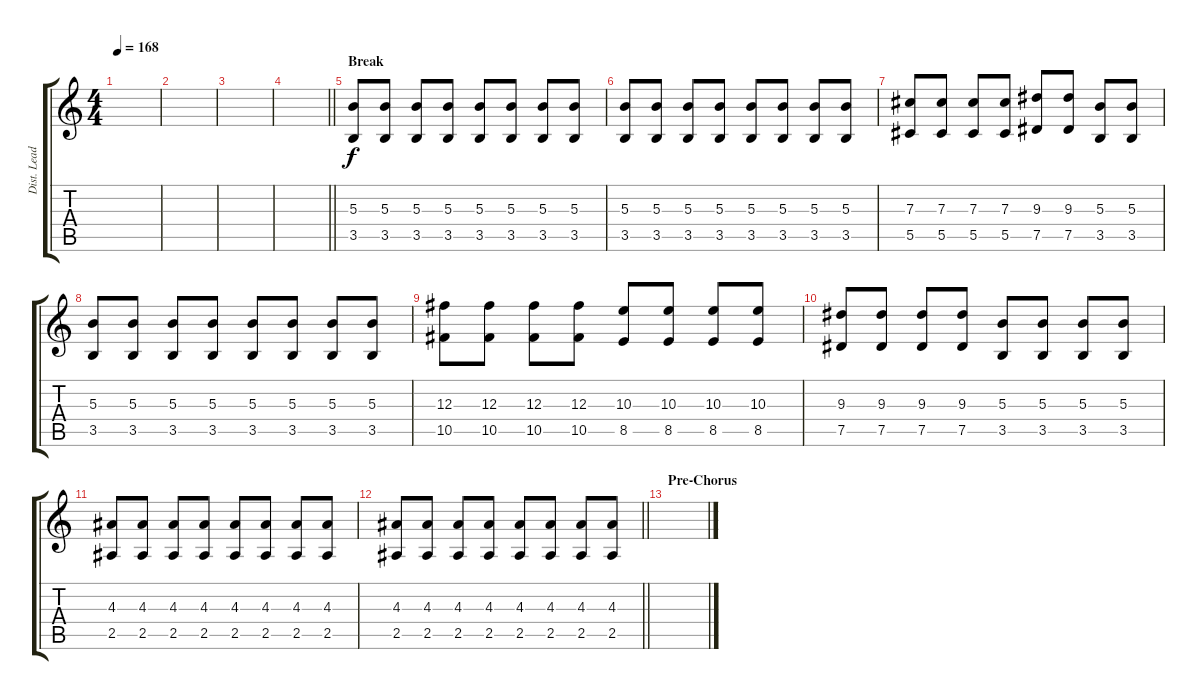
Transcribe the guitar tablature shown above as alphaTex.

\track ("Dist. Lead Guitar" "Dist. Lead") {instrument distortionguitar}
\staff {score tabs}
\tuning (Eb4 Bb3 Gb3 Db3 Ab2 Db2) {hide}
\ts (4 4)
\tempo 168
\clef g2
\ks c
|
|
|
\barLineRight lightlight
|
\section ("" "Break")
(5.3 3.5).8 (5.3 3.5).8 (5.3 3.5).8 (5.3 3.5).8 (5.3 3.5).8 (5.3 3.5).8 (5.3 3.5).8 (5.3 3.5).8 |
(5.3 3.5).8 (5.3 3.5).8 (5.3 3.5).8 (5.3 3.5).8 (5.3 3.5).8 (5.3 3.5).8 (5.3 3.5).8 (5.3 3.5).8 |
(7.3 5.5).8 (7.3 5.5).8 (7.3 5.5).8 (7.3 5.5).8 (9.3 7.5).8 (9.3 7.5).8 (5.3 3.5).8 (5.3 3.5).8 |
(5.3 3.5).8 (5.3 3.5).8 (5.3 3.5).8 (5.3 3.5).8 (5.3 3.5).8 (5.3 3.5).8 (5.3 3.5).8 (5.3 3.5).8 |
(12.3 10.5).8 (12.3 10.5).8 (12.3 10.5).8 (12.3 10.5).8 (10.3 8.5).8 (10.3 8.5).8 (10.3 8.5).8 (10.3 8.5).8 |
(9.3 7.5).8 (9.3 7.5).8 (9.3 7.5).8 (9.3 7.5).8 (5.3 3.5).8 (5.3 3.5).8 (5.3 3.5).8 (5.3 3.5).8 |
(4.3 2.5).8 (4.3 2.5).8 (4.3 2.5).8 (4.3 2.5).8 (4.3 2.5).8 (4.3 2.5).8 (4.3 2.5).8 (4.3 2.5).8 |
\barLineRight lightlight
(4.3 2.5).8 (4.3 2.5).8 (4.3 2.5).8 (4.3 2.5).8 (4.3 2.5).8 (4.3 2.5).8 (4.3 2.5).8 (4.3 2.5).8 |
\section ("" "Pre-Chorus")
